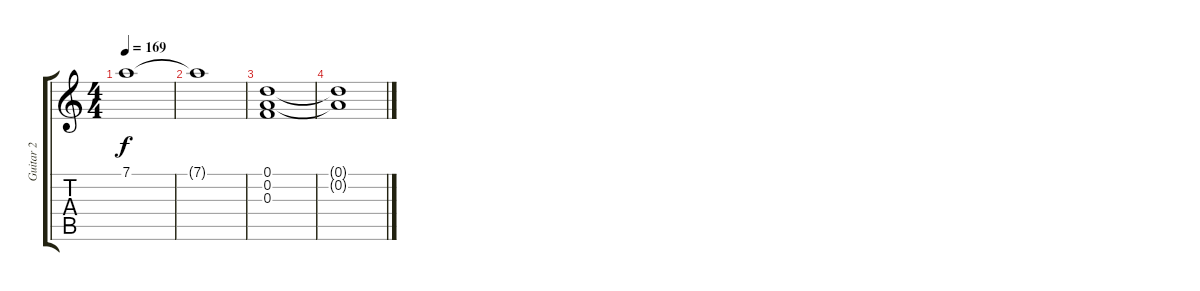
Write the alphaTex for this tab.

\track ("Guitar 2" "Guitar 2") {instrument distortionguitar}
\staff {score tabs}
\tuning (D4 A3 F3 C3 G2 C2) {hide}
\ts (4 4)
\tempo 169
\clef g2
\ks c
7.1{t}.1{dy f} |
7.1{t}.1 |
(0.1 0.2 0.3).1{volume 10} |
(0.1{t} 0.2{t}).1
